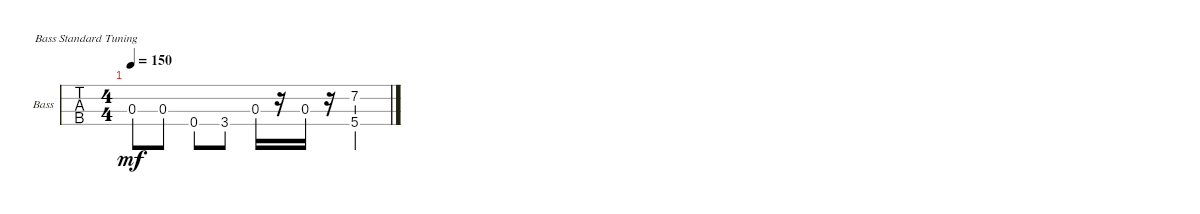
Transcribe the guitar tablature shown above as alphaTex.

\bracketExtendMode groupsimilarinstruments
\firstSystemTrackNameOrientation horizontal
\otherSystemsTrackNameOrientation horizontal
\track ("Bass Guitar" "Bass") {instrument acousticbass}
\staff {tabs}
\tuning (G2 D2 A1 E1)
\ts (4 4)
\tempo 150
\clef f4
\ks c
0.3.8{dy mf} 0.3.8 0.4.8 3.4.8 0.3.16 r.16 0.3.16 r.16 (7.2 5.4).4
